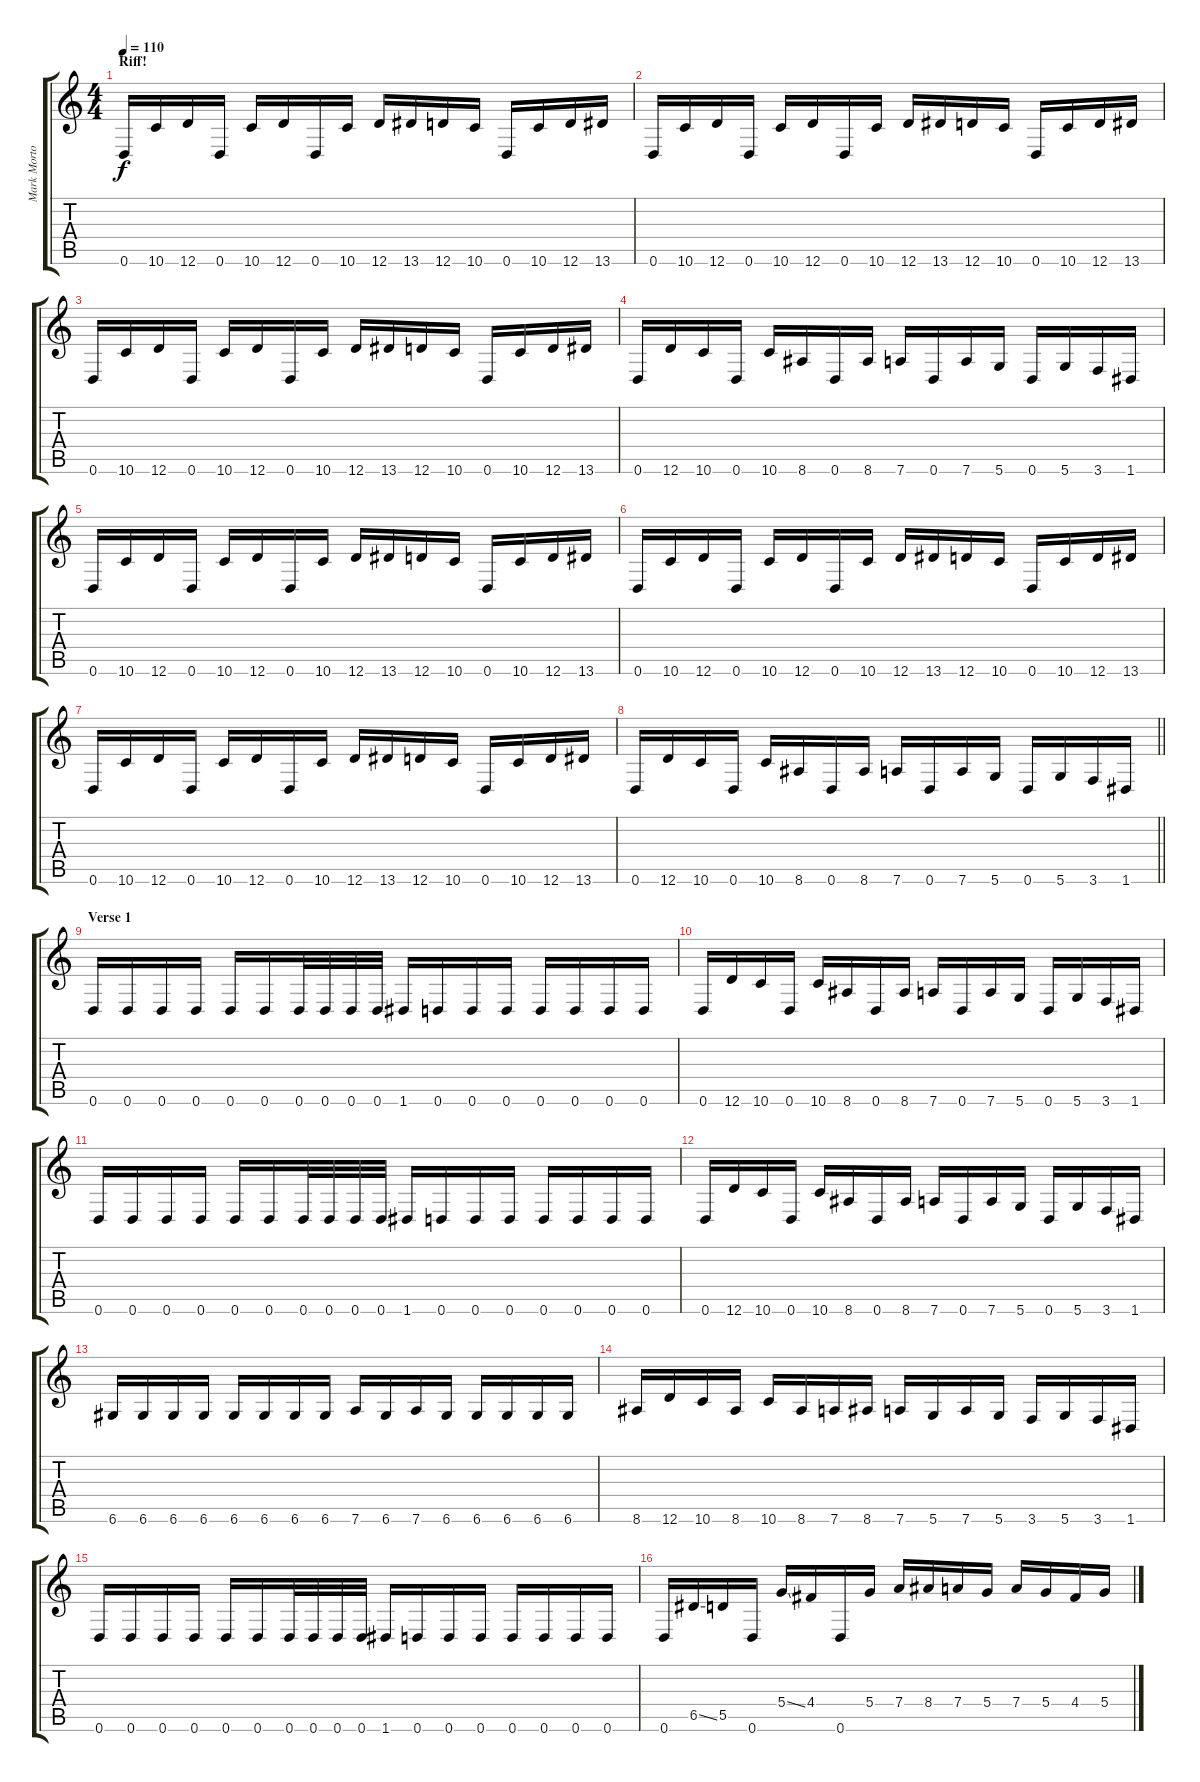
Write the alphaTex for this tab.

\track ("Mark Morton" "Mark Morto") {instrument distortionguitar}
\staff {score tabs}
\tuning (E4 B3 G3 D3 A2 D2) {hide}
\ts (4 4)
\section ("" "Riff!")
\tempo 110
\clef g2
\ks c
0.6.16{dy f} 10.6.16 12.6.16 0.6.16 10.6.16 12.6.16 0.6.16 10.6.16 12.6.16 13.6.16 12.6.16 10.6.16 0.6.16 10.6.16 12.6.16 13.6.16 |
0.6.16 10.6.16 12.6.16 0.6.16 10.6.16 12.6.16 0.6.16 10.6.16 12.6.16 13.6.16 12.6.16 10.6.16 0.6.16 10.6.16 12.6.16 13.6.16 |
0.6.16 10.6.16 12.6.16 0.6.16 10.6.16 12.6.16 0.6.16 10.6.16 12.6.16 13.6.16 12.6.16 10.6.16 0.6.16 10.6.16 12.6.16 13.6.16 |
0.6.16 12.6.16 10.6.16 0.6.16 10.6.16 8.6.16 0.6.16 8.6.16 7.6.16 0.6.16 7.6.16 5.6.16 0.6.16 5.6.16 3.6.16 1.6.16 |
0.6.16 10.6.16 12.6.16 0.6.16 10.6.16 12.6.16 0.6.16 10.6.16 12.6.16 13.6.16 12.6.16 10.6.16 0.6.16 10.6.16 12.6.16 13.6.16 |
0.6.16 10.6.16 12.6.16 0.6.16 10.6.16 12.6.16 0.6.16 10.6.16 12.6.16 13.6.16 12.6.16 10.6.16 0.6.16 10.6.16 12.6.16 13.6.16 |
0.6.16 10.6.16 12.6.16 0.6.16 10.6.16 12.6.16 0.6.16 10.6.16 12.6.16 13.6.16 12.6.16 10.6.16 0.6.16 10.6.16 12.6.16 13.6.16 |
\barLineRight lightlight
0.6.16 12.6.16 10.6.16 0.6.16 10.6.16 8.6.16 0.6.16 8.6.16 7.6.16 0.6.16 7.6.16 5.6.16 0.6.16 5.6.16 3.6.16 1.6.16 |
\section ("" "Verse 1")
0.6.16 0.6.16 0.6.16 0.6.16 0.6.16 0.6.16 0.6.32 0.6.32 0.6.32 0.6.32 1.6.16 0.6.16 0.6.16 0.6.16 0.6.16 0.6.16 0.6.16 0.6.16 |
0.6.16 12.6.16 10.6.16 0.6.16 10.6.16 8.6.16 0.6.16 8.6.16 7.6.16 0.6.16 7.6.16 5.6.16 0.6.16 5.6.16 3.6.16 1.6.16 |
0.6.16 0.6.16 0.6.16 0.6.16 0.6.16 0.6.16 0.6.32 0.6.32 0.6.32 0.6.32 1.6.16 0.6.16 0.6.16 0.6.16 0.6.16 0.6.16 0.6.16 0.6.16 |
0.6.16 12.6.16 10.6.16 0.6.16 10.6.16 8.6.16 0.6.16 8.6.16 7.6.16 0.6.16 7.6.16 5.6.16 0.6.16 5.6.16 3.6.16 1.6.16 |
6.6.16 6.6.16 6.6.16 6.6.16 6.6.16 6.6.16 6.6.16 6.6.16 7.6.16 6.6.16 7.6.16 6.6.16 6.6.16 6.6.16 6.6.16 6.6.16 |
8.6.16 12.6.16 10.6.16 8.6.16 10.6.16 8.6.16 7.6.16 8.6.16 7.6.16 5.6.16 7.6.16 5.6.16 3.6.16 5.6.16 3.6.16 1.6.16 |
0.6.16 0.6.16 0.6.16 0.6.16 0.6.16 0.6.16 0.6.32 0.6.32 0.6.32 0.6.32 1.6.16 0.6.16 0.6.16 0.6.16 0.6.16 0.6.16 0.6.16 0.6.16 |
0.6.16 6.5{ss}.16 5.5.16 0.6.16 5.4{ss}.16 4.4.16 0.6.16 5.4.16 7.4.16 8.4.16 7.4.16 5.4.16 7.4.16 5.4.16 4.4.16 5.4.16
